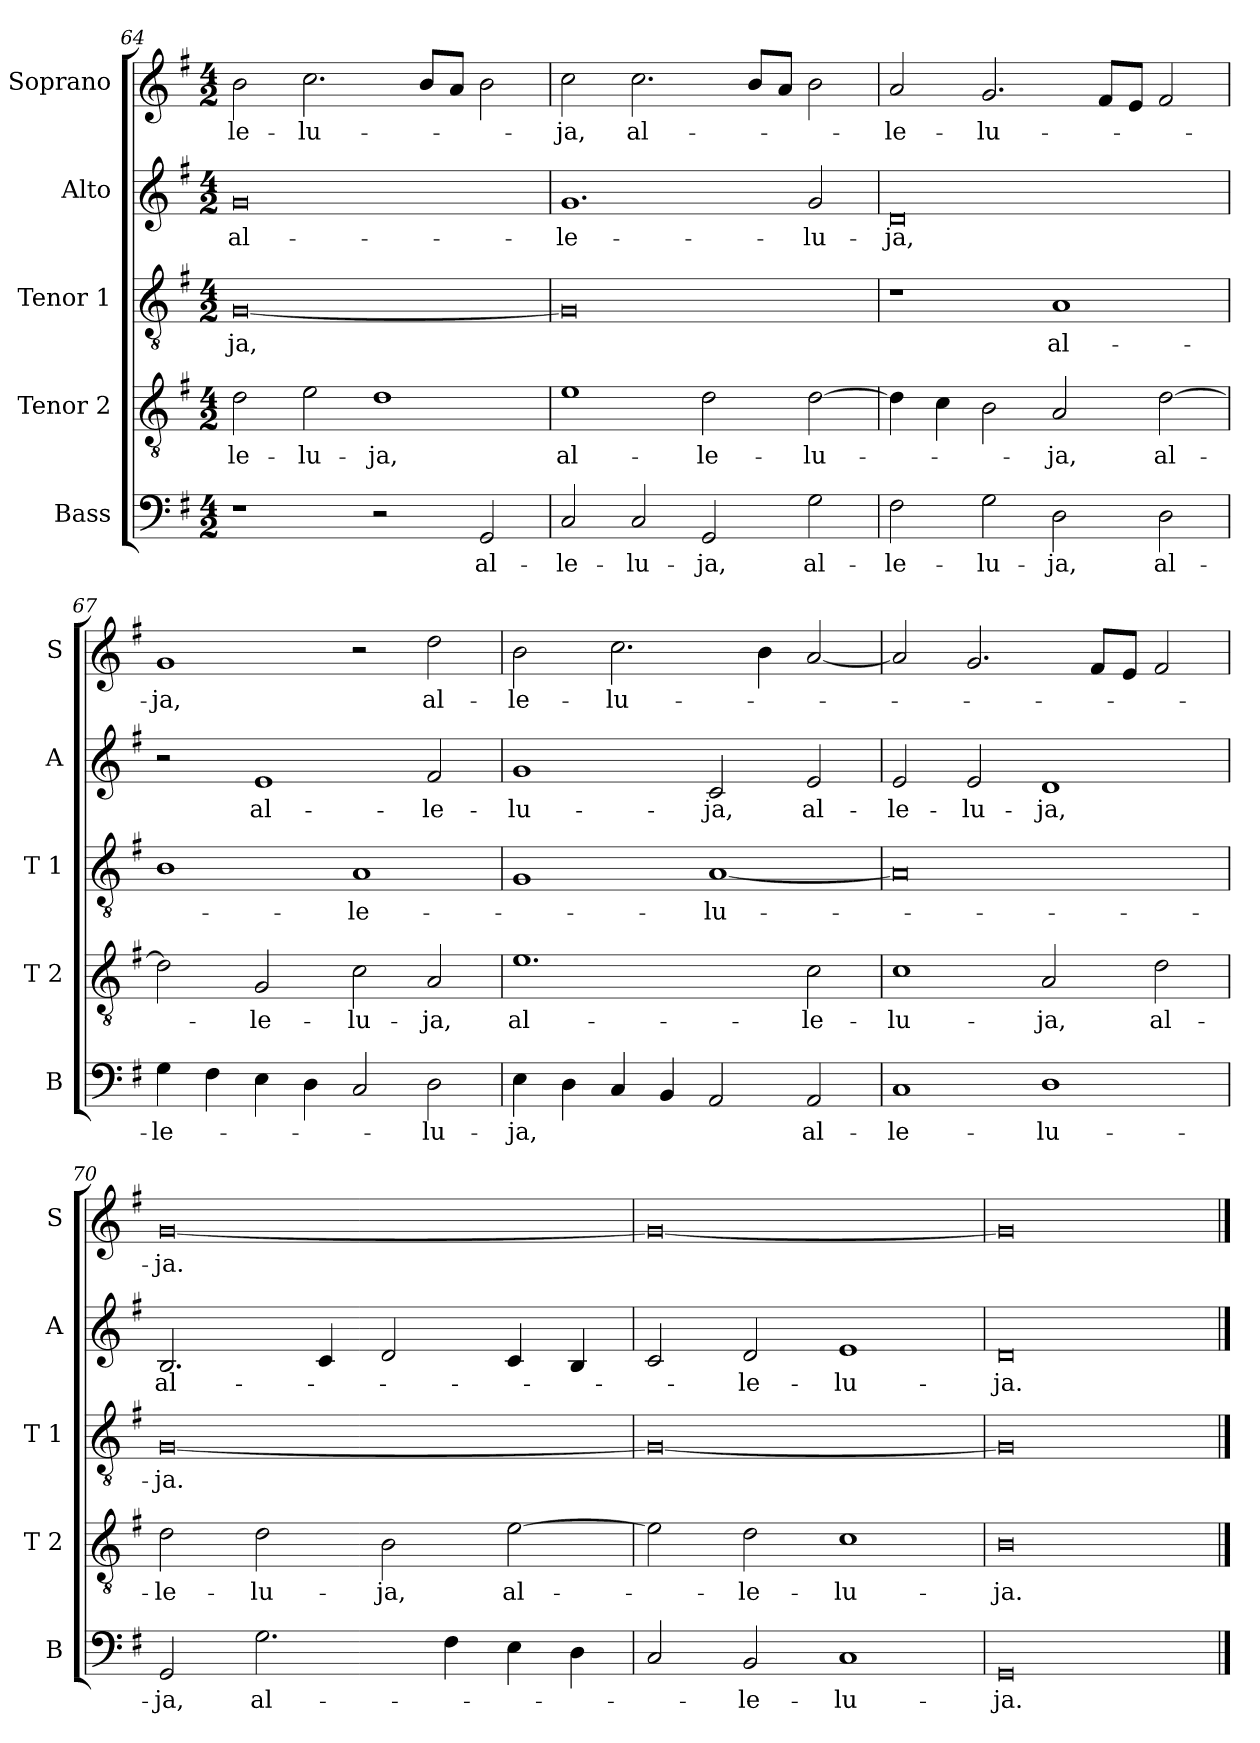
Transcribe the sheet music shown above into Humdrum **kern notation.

**kern	**text	**kern	**text	**kern	**text	**kern	**text	**kern	**text
*part5	*part5	*part4	*part4	*part3	*part3	*part2	*part2	*part1	*part1
*staff5	*staff5	*staff4	*staff4	*staff3	*staff3	*staff2	*staff2	*staff1	*staff1
*I"Bass	*	*I"Tenor 2	*	*I"Tenor 1	*	*I"Alto	*	*I"Soprano	*
*I'B	*	*I'T 2	*	*I'T 1	*	*I'A	*	*I'S	*
*clefF4	*	*clefGv2	*	*clefGv2	*	*clefG2	*	*clefG2	*
*k[f#]	*	*k[f#]	*	*k[f#]	*	*k[f#]	*	*k[f#]	*
*G:	*	*G:	*	*G:	*	*G:	*	*G:	*
*M4/2	*	*M4/2	*	*M4/2	*	*M4/2	*	*M4/2	*
=64	=64	=64	=64	=64	=64	=64	=64	=64	=64
!	!	!	!LO:LY:b	!	!LO:LY:b	!	!LO:LY:b	!	!LO:LY:b
1r	.	2d\	-le-	[0G	-ja,	0g	al-	2b\	-le-
!	!	!	!LO:LY:b	!	!	!	!	!	!LO:LY:b
.	.	2e\	-lu-	.	.	.	.	2.cc\	-lu-
!	!	!	!LO:LY:b	!	!	!	!	!	!
2r	.	1d	-ja,	.	.	.	.	.	.
.	.	.	.	.	.	.	.	8b/L	.
.	.	.	.	.	.	.	.	8a/J	.
!	!LO:LY:b	!	!	!	!	!	!	!	!
2GG/	al-	.	.	.	.	.	.	2b\	.
=65	=65	=65	=65	=65	=65	=65	=65	=65	=65
!	!LO:LY:b	!	!LO:LY:b	!	!	!	!LO:LY:b	!	!LO:LY:b
2C/	-le-	1e	al-	0G]	.	1.g	-le-	2cc\	-ja,
!	!LO:LY:b	!	!	!	!	!	!	!	!LO:LY:b
2C/	-lu-	.	.	.	.	.	.	2.cc\	al-
!	!LO:LY:b	!	!LO:LY:b	!	!	!	!	!	!
2GG/	-ja,	2d\	-le-	.	.	.	.	.	.
.	.	.	.	.	.	.	.	8b/L	.
.	.	.	.	.	.	.	.	8a/J	.
!	!LO:LY:b	!	!LO:LY:b	!	!	!	!LO:LY:b	!	!
2G\	al-	[2d\	-lu-	.	.	2g/	-lu-	2b\	.
!!LO:LB:g=z
=66	=66	=66	=66	=66	=66	=66	=66	=66	=66
!	!LO:LY:b	!	!	!	!	!	!LO:LY:b	!	!LO:LY:b
2F#\	-le-	4d\]	.	1r	.	0d	-ja,	2a/	-le-
.	.	4c\	.	.	.	.	.	.	.
!	!LO:LY:b	!	!	!	!	!	!	!	!LO:LY:b
2G\	-lu-	2B\	.	.	.	.	.	2.g/	-lu-
!	!LO:LY:b	!	!LO:LY:b	!	!LO:LY:b	!	!	!	!
2D\	-ja,	2A/	-ja,	1A	al-	.	.	.	.
.	.	.	.	.	.	.	.	8f#/L	.
.	.	.	.	.	.	.	.	8e/J	.
!	!LO:LY:b	!	!LO:LY:b	!	!	!	!	!	!
2D\	al-	[2d\	al-	.	.	.	.	2f#/	.
=67	=67	=67	=67	=67	=67	=67	=67	=67	=67
!	!LO:LY:b	!	!	!	!	!	!	!	!LO:LY:b
4G\	-le-	2d\]	.	1B	.	2r	.	1g	-ja,
4F#\	.	.	.	.	.	.	.	.	.
!	!	!	!LO:LY:b	!	!	!	!LO:LY:b	!	!
4E\	.	2G/	-le-	.	.	1e	al-	.	.
4D\	.	.	.	.	.	.	.	.	.
!	!	!	!LO:LY:b	!	!LO:LY:b	!	!	!	!
2C/	.	2c\	-lu-	1A	-le-	.	.	2r	.
!	!LO:LY:b	!	!LO:LY:b	!	!	!	!LO:LY:b	!	!LO:LY:b
2D\	-lu-	2A/	-ja,	.	.	2f#/	-le-	2dd\	al-
=68	=68	=68	=68	=68	=68	=68	=68	=68	=68
!	!LO:LY:b	!	!LO:LY:b	!	!	!	!LO:LY:b	!	!LO:LY:b
4E\	-ja,	1.e	al-	1G	.	1g	-lu-	2b\	-le-
4D\	.	.	.	.	.	.	.	.	.
!	!	!	!	!	!	!	!	!	!LO:LY:b
4C/	.	.	.	.	.	.	.	2.cc\	-lu-
4BB/	.	.	.	.	.	.	.	.	.
!	!	!	!	!	!LO:LY:b	!	!LO:LY:b	!	!
2AA/	.	.	.	[1A	-lu-	2c/	-ja,	.	.
.	.	.	.	.	.	.	.	4b\	.
!	!LO:LY:b	!	!LO:LY:b	!	!	!	!LO:LY:b	!	!
2AA/	al-	2c\	-le-	.	.	2e/	al-	[2a/	.
=69	=69	=69	=69	=69	=69	=69	=69	=69	=69
!	!LO:LY:b	!	!LO:LY:b	!	!	!	!LO:LY:b	!	!
1C	-le-	1c	-lu-	0A]	.	2e/	-le-	2a/]	.
!	!	!	!	!	!	!	!LO:LY:b	!	!
.	.	.	.	.	.	2e/	-lu-	2.g/	.
!	!LO:LY:b	!	!LO:LY:b	!	!	!	!LO:LY:b	!	!
1D	-lu-	2A/	-ja,	.	.	1d	-ja,	.	.
.	.	.	.	.	.	.	.	8f#/L	.
.	.	.	.	.	.	.	.	8e/J	.
!	!	!	!LO:LY:b	!	!	!	!	!	!
.	.	2d\	al-	.	.	.	.	2f#/	.
=70	=70	=70	=70	=70	=70	=70	=70	=70	=70
!	!LO:LY:b	!	!LO:LY:b	!	!LO:LY:b	!	!LO:LY:b	!	!LO:LY:b
2GG/	-ja,	2d\	-le-	[0G	-ja.	2.B/	al-	[0g	-ja.
!	!LO:LY:b	!	!LO:LY:b	!	!	!	!	!	!
2.G\	al-	2d\	-lu-	.	.	.	.	.	.
.	.	.	.	.	.	4c/	.	.	.
!	!	!	!LO:LY:b	!	!	!	!	!	!
.	.	2B\	-ja,	.	.	2d/	.	.	.
4F#\	.	.	.	.	.	.	.	.	.
!	!	!	!LO:LY:b	!	!	!	!	!	!
4E\	.	[2e\	al-	.	.	4c/	.	.	.
4D\	.	.	.	.	.	4B/	.	.	.
!!LO:LB:g=z
=71	=71	=71	=71	=71	=71	=71	=71	=71	=71
2C/	.	2e\]	.	0G_	.	2c/	.	0g_	.
!	!LO:LY:b	!	!LO:LY:b	!	!	!	!LO:LY:b	!	!
2BB/	-le-	2d\	-le-	.	.	2d/	-le-	.	.
!	!LO:LY:b	!	!LO:LY:b	!	!	!	!LO:LY:b	!	!
1C	-lu-	1c	-lu-	.	.	1e	-lu-	.	.
=72	=72	=72	=72	=72	=72	=72	=72	=72	=72
!	!LO:LY:b	!	!LO:LY:b	!	!	!	!LO:LY:b	!	!
0GG	-ja.	0B	-ja.	0G]	.	0d	-ja.	0g]	.
==	==	==	==	==	==	==	==	==	==
*-	*-	*-	*-	*-	*-	*-	*-	*-	*-
